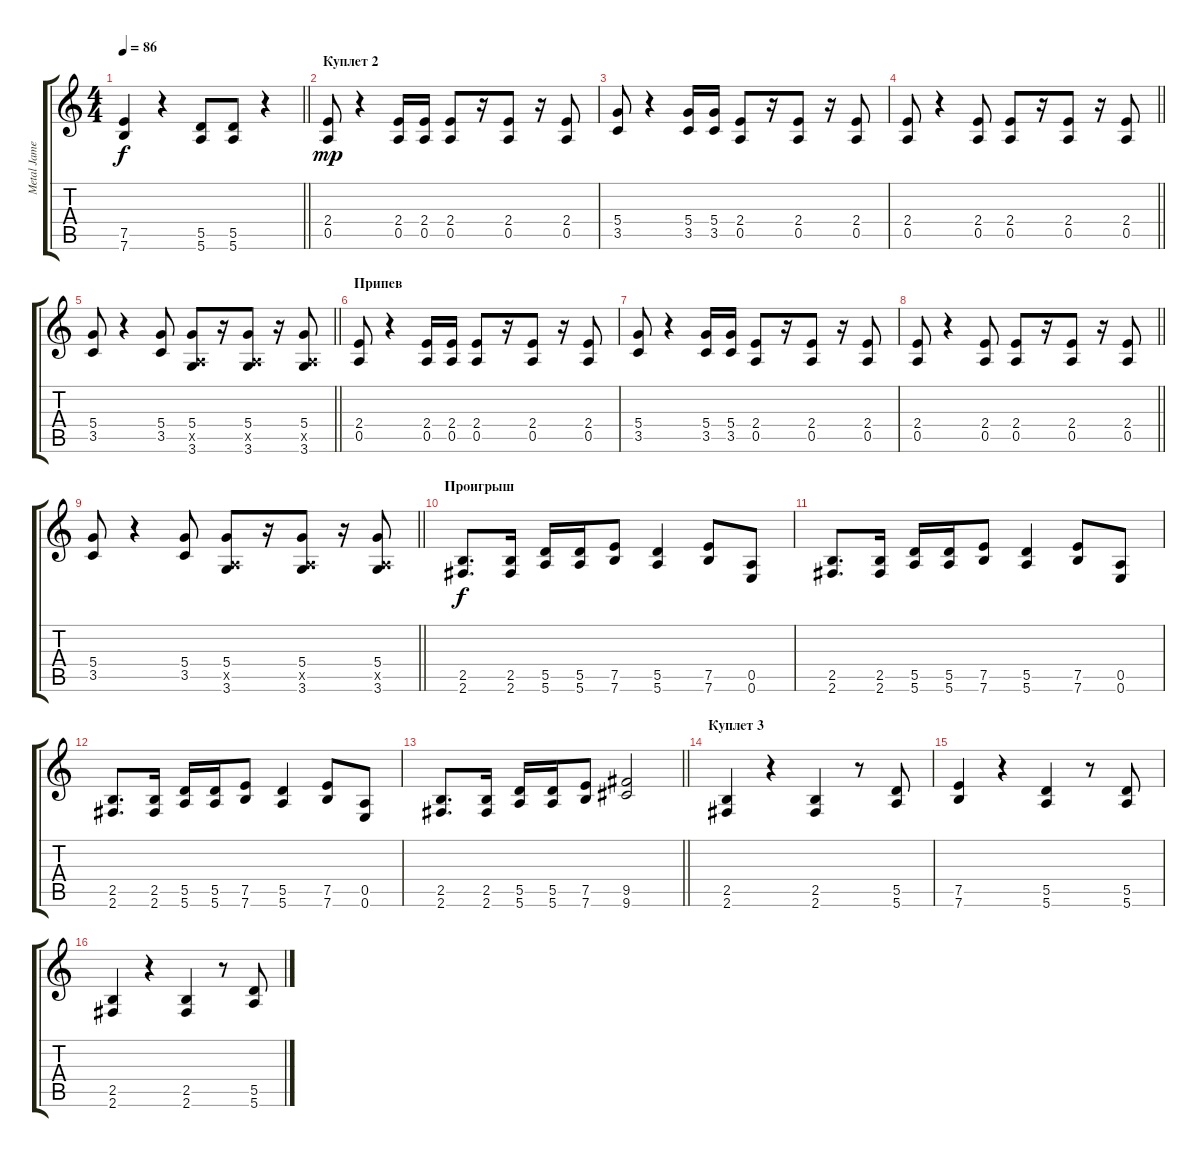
\track ("Metal James" "Metal Jame") {instrument overdrivenguitar}
\staff {score tabs}
\tuning (E4 B3 G3 D3 A2 E2) {hide}
\ts (4 4)
\tempo 86
\clef g2
\barLineRight lightlight
\ks c
(7.5 7.6).4{dy f} r.4 (5.5 5.6).8 (5.5 5.6).8 r.4 |
\section ("" "Куплет 2")
(2.4 0.5).8{dy mp} r.4 (2.4 0.5).16 (2.4 0.5).16 (2.4 0.5).8 r.16 (2.4 0.5).8 r.16 (2.4 0.5).8 |
(5.4 3.5).8 r.4 (5.4 3.5).16 (5.4 3.5).16 (2.4 0.5).8 r.16 (2.4 0.5).8 r.16 (2.4 0.5).8 |
\barLineRight lightlight
(2.4 0.5).8 r.4 (2.4 0.5).8 (2.4 0.5).8 r.16 (2.4 0.5).8 r.16 (2.4 0.5).8 |
\barLineRight lightlight
(5.4 3.5).8 r.4 (5.4 3.5).8 (5.4 0.5{x} 3.6).8 r.16 (5.4 0.5{x} 3.6).8 r.16 (5.4 0.5{x} 3.6).8 |
\section ("" "Припев")
(2.4 0.5).8 r.4 (2.4 0.5).16 (2.4 0.5).16 (2.4 0.5).8 r.16 (2.4 0.5).8 r.16 (2.4 0.5).8 |
(5.4 3.5).8 r.4 (5.4 3.5).16 (5.4 3.5).16 (2.4 0.5).8 r.16 (2.4 0.5).8 r.16 (2.4 0.5).8 |
\barLineRight lightlight
(2.4 0.5).8 r.4 (2.4 0.5).8 (2.4 0.5).8 r.16 (2.4 0.5).8 r.16 (2.4 0.5).8 |
\barLineRight lightlight
(5.4 3.5).8 r.4 (5.4 3.5).8 (5.4 0.5{x} 3.6).8 r.16 (5.4 0.5{x} 3.6).8 r.16 (5.4 0.5{x} 3.6).8 |
\section ("" "Проигрыш")
(2.5 2.6).8{d dy f} (2.5 2.6).16 (5.5 5.6).16 (5.5 5.6).16 (7.5 7.6).8 (5.5 5.6).4 (7.5 7.6).8 (0.5 0.6).8 |
(2.5 2.6).8{d} (2.5 2.6).16 (5.5 5.6).16 (5.5 5.6).16 (7.5 7.6).8 (5.5 5.6).4 (7.5 7.6).8 (0.5 0.6).8 |
(2.5 2.6).8{d} (2.5 2.6).16 (5.5 5.6).16 (5.5 5.6).16 (7.5 7.6).8 (5.5 5.6).4 (7.5 7.6).8 (0.5 0.6).8 |
\barLineRight lightlight
(2.5 2.6).8{d} (2.5 2.6).16 (5.5 5.6).16 (5.5 5.6).16 (7.5 7.6).8 (9.5 9.6).2 |
\section ("" "Куплет 3")
(2.5 2.6).4 r.4 (2.5 2.6).4 r.8 (5.5 5.6).8 |
(7.5 7.6).4 r.4 (5.5 5.6).4 r.8 (5.5 5.6).8 |
(2.5 2.6).4 r.4 (2.5 2.6).4 r.8 (5.5 5.6).8
